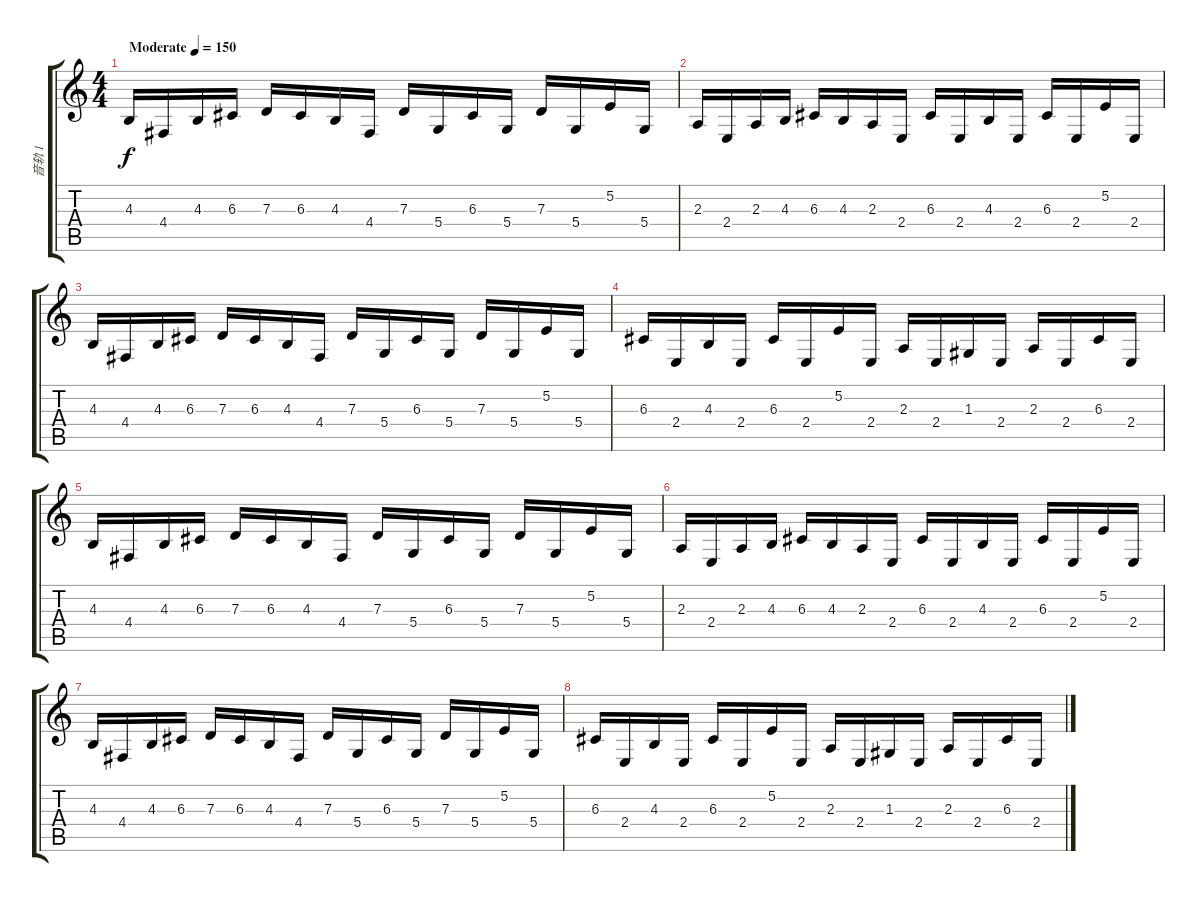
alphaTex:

\track ("音轨 1" "音轨 1") {instrument electricgrandpiano}
\staff {score tabs}
\tuning (E4 B3 G3 D3 A2 E2) {hide}
\ts (4 4)
\tempo (150 "Moderate")
\clef g2
\ks c
4.3.16{dy f instrument electricgrandpiano} 4.4.16 4.3.16 6.3.16 7.3.16 6.3.16 4.3.16 4.4.16 7.3.16 5.4.16 6.3.16 5.4.16 7.3.16 5.4.16 5.2.16 5.4.16 |
2.3.16 2.4.16 2.3.16 4.3.16 6.3.16 4.3.16 2.3.16 2.4.16 6.3.16 2.4.16 4.3.16 2.4.16 6.3.16 2.4.16 5.2.16 2.4.16 |
4.3.16 4.4.16 4.3.16 6.3.16 7.3.16 6.3.16 4.3.16 4.4.16 7.3.16 5.4.16 6.3.16 5.4.16 7.3.16 5.4.16 5.2.16 5.4.16 |
6.3.16 2.4.16 4.3.16 2.4.16 6.3.16 2.4.16 5.2.16 2.4.16 2.3.16 2.4.16 1.3.16 2.4.16 2.3.16 2.4.16 6.3.16 2.4.16 |
4.3.16 4.4.16 4.3.16 6.3.16 7.3.16 6.3.16 4.3.16 4.4.16 7.3.16 5.4.16 6.3.16 5.4.16 7.3.16 5.4.16 5.2.16 5.4.16 |
2.3.16 2.4.16 2.3.16 4.3.16 6.3.16 4.3.16 2.3.16 2.4.16 6.3.16 2.4.16 4.3.16 2.4.16 6.3.16 2.4.16 5.2.16 2.4.16 |
4.3.16 4.4.16 4.3.16 6.3.16 7.3.16 6.3.16 4.3.16 4.4.16 7.3.16 5.4.16 6.3.16 5.4.16 7.3.16 5.4.16 5.2.16 5.4.16 |
6.3.16 2.4.16 4.3.16 2.4.16 6.3.16 2.4.16 5.2.16 2.4.16 2.3.16 2.4.16 1.3.16 2.4.16 2.3.16 2.4.16 6.3.16 2.4.16
